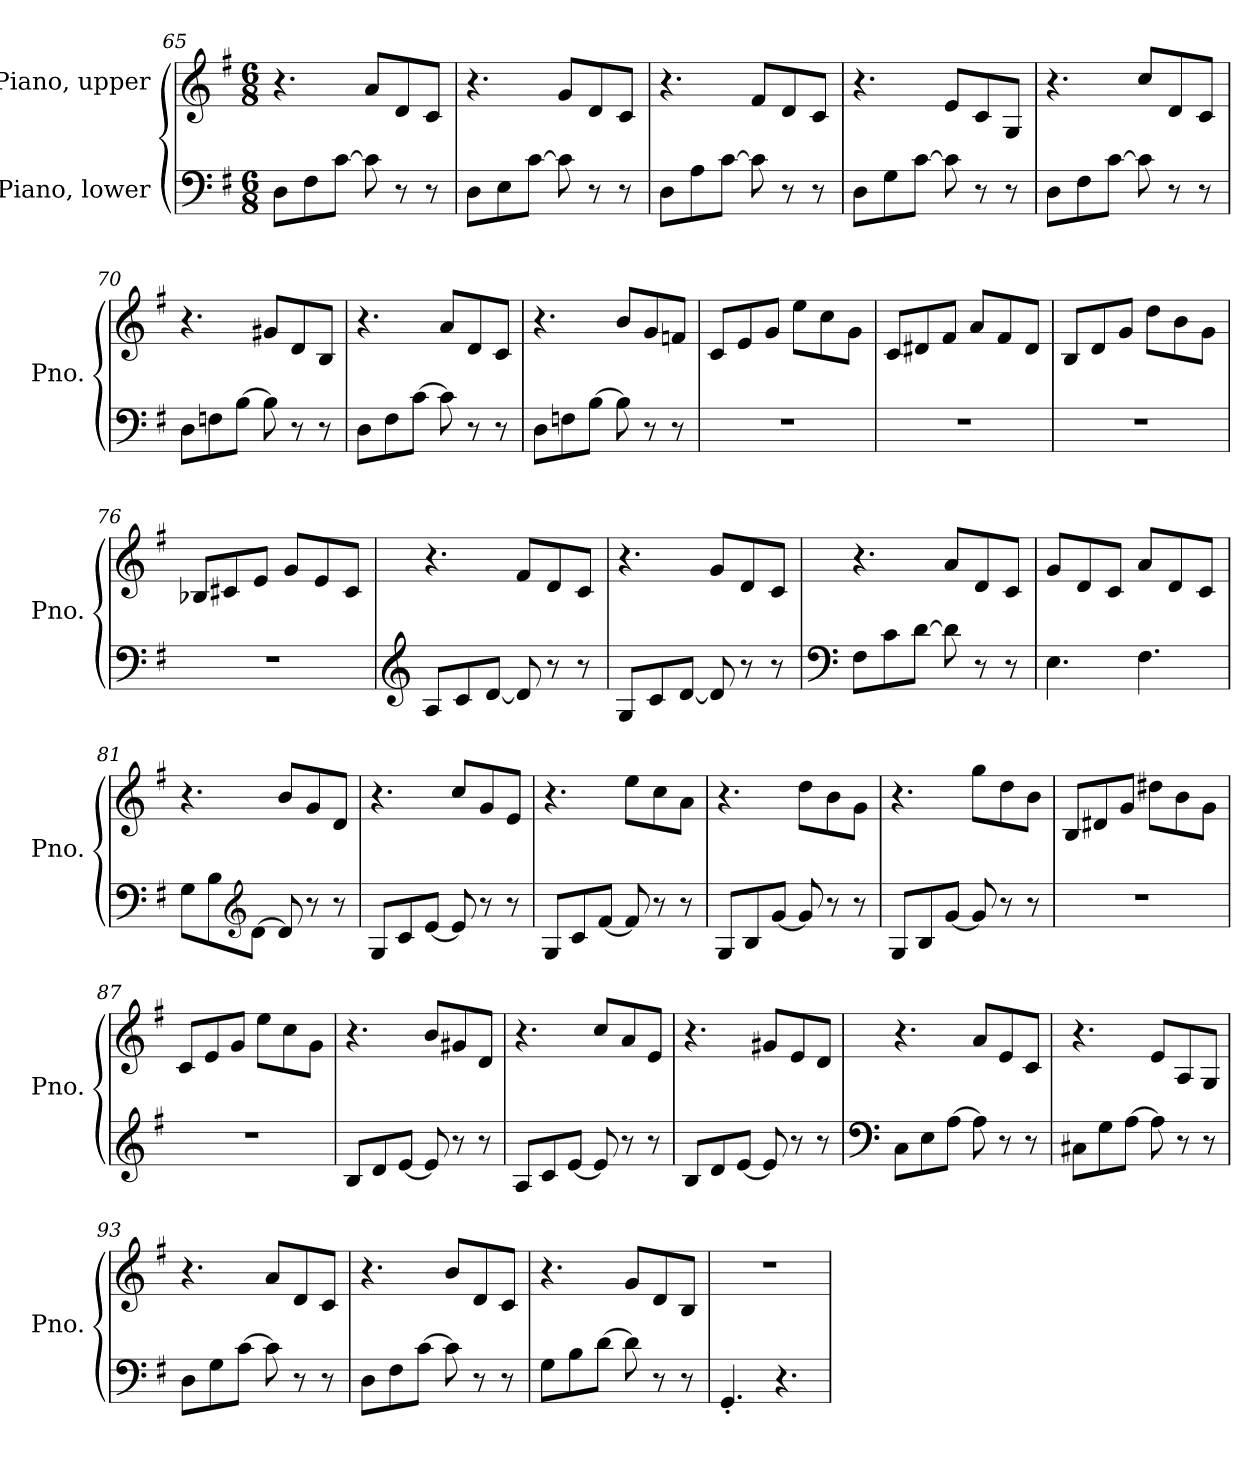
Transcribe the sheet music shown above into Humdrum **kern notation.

**kern	**kern
*part2	*part1
*staff2	*staff1
*I"Piano, lower	*I"Piano, upper
*I'Pno.	*I'Pno.
*clefF4	*clefG2
*k[f#]	*k[f#]
*M6/8	*M6/8
=65	=65
8D\L	4.r
8F#\	.
[8c\J	.
8c\]	8a/L
8r	8d/
8r	8c/J
!!LO:LB:g=z
=66	=66
8D\L	4.r
8E\	.
[8c\J	.
8c\]	8g/L
8r	8d/
8r	8c/J
=67	=67
8D\L	4.r
8A\	.
[8c\J	.
8c\]	8f#/L
8r	8d/
8r	8c/J
=68	=68
8D\L	4.r
8G\	.
[8c\J	.
8c\]	8e/L
8r	8c/
8r	8G/J
=69	=69
8D\L	4.r
8F#\	.
[8c\J	.
8c\]	8cc/L
8r	8d/
8r	8c/J
=70	=70
8D\L	4.r
8Fn\	.
[8B\J	.
8B\]	8g#X/L
8r	8d/
8r	8B/J
=71	=71
8D\L	4.r
8F#\	.
[8c\J	.
8c\]	8a/L
8r	8d/
8r	8c/J
!!LO:LB:g=z
=72	=72
8D\L	4.r
8Fn\	.
[8B\J	.
8B\]	8b/L
8r	8g/
8r	8fn/J
=73	=73
2.r	8c/L
.	8e/
.	8g/J
.	8ee\L
.	8cc\
.	8g\J
=74	=74
2.r	8c/L
.	8d#X/
.	8f#/J
.	8a/L
.	8f#/
.	8d#/J
=75	=75
2.r	8B/L
.	8d/
.	8g/J
.	8dd\L
.	8b\
.	8g\J
=76	=76
2.r	8B-X/L
.	8c#X/
.	8e/J
.	8g/L
.	8e/
.	8c#/J
!!LO:LB:g=z
=77	=77
*clefG2	*
8A/L	4.r
8c/	.
[8d/J	.
8d/]	8f#/L
8r	8d/
8r	8c/J
=78	=78
8G/L	4.r
8c/	.
[8d/J	.
8d/]	8g/L
8r	8d/
8r	8c/J
=79	=79
*clefF4	*
8F#\L	4.r
8c\	.
[8d\J	.
8d\]	8a/L
8r	8d/
8r	8c/J
=80	=80
4.E\	8g/L
.	8d/
.	8c/J
4.F#\	8a/L
.	8d/
.	8c/J
=81	=81
8G\L	4.r
8B\	.
*clefG2	*
[8d\J	.
8d/]	8b/L
8r	8g/
8r	8d/J
!!LO:LB:g=z
=82	=82
8G/L	4.r
8c/	.
[8e/J	.
8e/]	8cc/L
8r	8g/
8r	8e/J
=83	=83
8G/L	4.r
8c/	.
[8f#/J	.
8f#/]	8ee\L
8r	8cc\
8r	8a\J
=84	=84
8G/L	4.r
8B/	.
[8g/J	.
8g/]	8dd\L
8r	8b\
8r	8g\J
=85	=85
8G/L	4.r
8B/	.
[8g/J	.
8g/]	8gg\L
8r	8dd\
8r	8b\J
=86	=86
2.r	8B/L
.	8d#X/
.	8g/J
.	8dd#X\L
.	8b\
.	8g\J
!!LO:LB:g=z
=87	=87
2.r	8c/L
.	8e/
.	8g/J
.	8ee\L
.	8cc\
.	8g\J
=88	=88
8B/L	4.r
8d/	.
[8e/J	.
8e/]	8b/L
8r	8g#X/
8r	8d/J
=89	=89
8A/L	4.r
8c/	.
[8e/J	.
8e/]	8cc/L
8r	8a/
8r	8e/J
=90	=90
8B/L	4.r
8d/	.
[8e/J	.
8e/]	8g#X/L
8r	8e/
8r	8d/J
=91	=91
*clefF4	*
8C\L	4.r
8E\	.
[8A\J	.
8A\]	8a/L
8r	8e/
8r	8c/J
!!LO:PB:g=z
=92	=92
8C#X\L	4.r
8G\	.
[8A\J	.
8A\]	8e/L
8r	8A/
8r	8G/J
=93	=93
8D\L	4.r
8G\	.
[8c\J	.
8c\]	8a/L
8r	8d/
8r	8c/J
=94	=94
8D\L	4.r
8F#\	.
[8c\J	.
8c\]	8b/L
8r	8d/
8r	8c/J
=95	=95
8G\L	4.r
8B\	.
[8d\J	.
8d\]	8g/L
8r	8d/
8r	8B/J
=96	=96
4.GG'/	2.r
4.r	.
=	=
*-	*-
